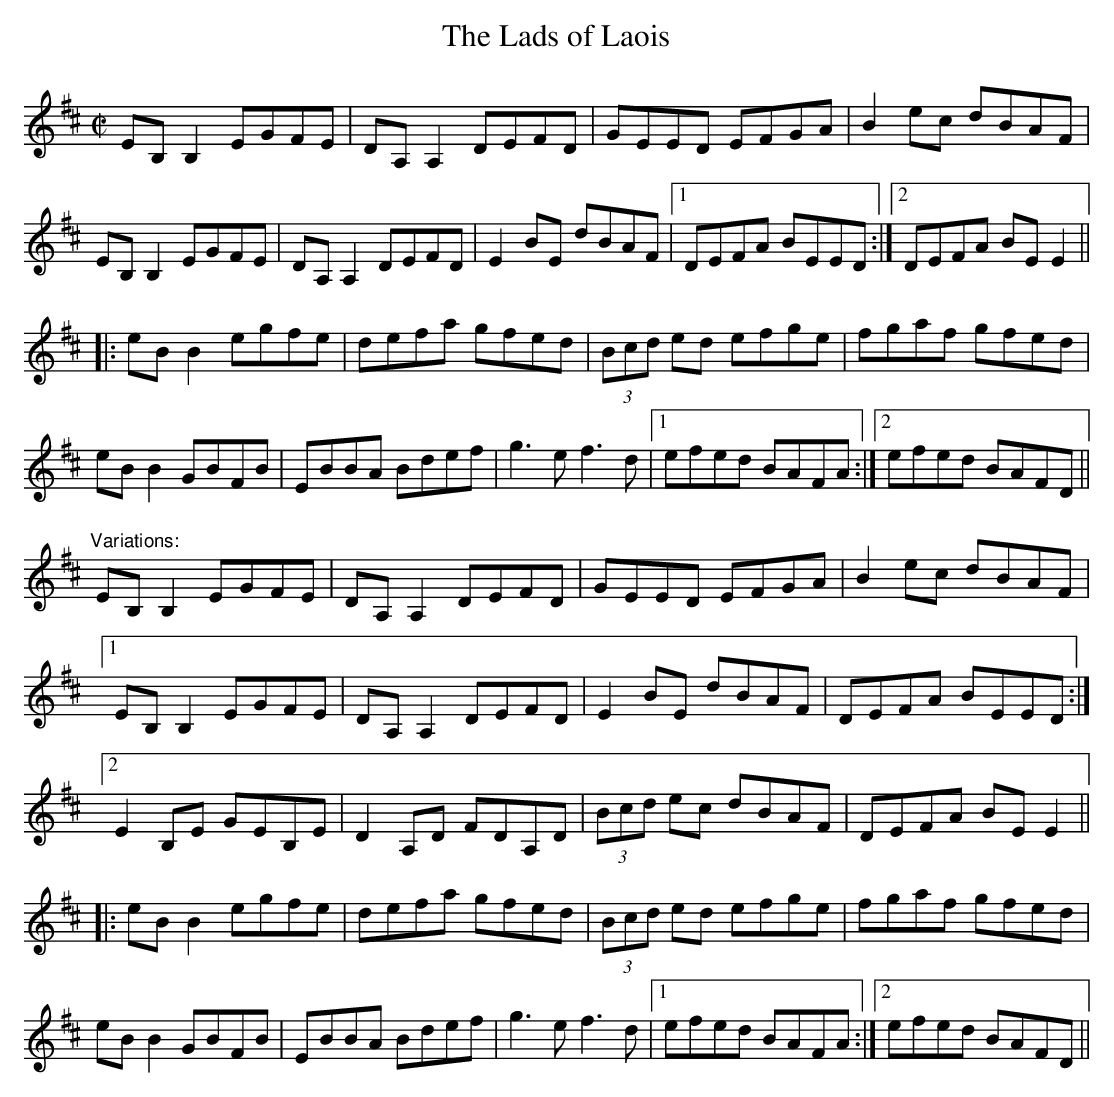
X:1
T:Lads of Laois, The
M:C|
K:Edor
EB,B,2 EGFE|DA,A,2 DEFD|GEED EFGA|B2ec dBAF|
EB,B,2 EGFE|DA,A,2 DEFD|E2BE dBAF|1 DEFA BEED:|2 DEFA BEE2||
|: eBB2 egfe|defa gfed|(3Bcd ed efge|fgaf gfed|
eBB2 GBFB|EBBA Bdef|g3e f3d|1 efed BAFA:|2 efed BAFD||
"Variations:"
EB,B,2 EGFE|DA,A,2 DEFD|GEED EFGA|B2ec dBAF|
[1 EB,B,2 EGFE|DA,A,2 DEFD|E2BE dBAF|DEFA BEED:|
[2 E2B,E GEB,E|D2A,D FDA,D|(3Bcd ec dBAF|DEFA BEE2||
|:eBB2 egfe|defa gfed|(3Bcd ed efge|fgaf gfed|
eBB2 GBFB|EBBA Bdef|g3e f3d|1 efed BAFA:|2 efed BAFD||
